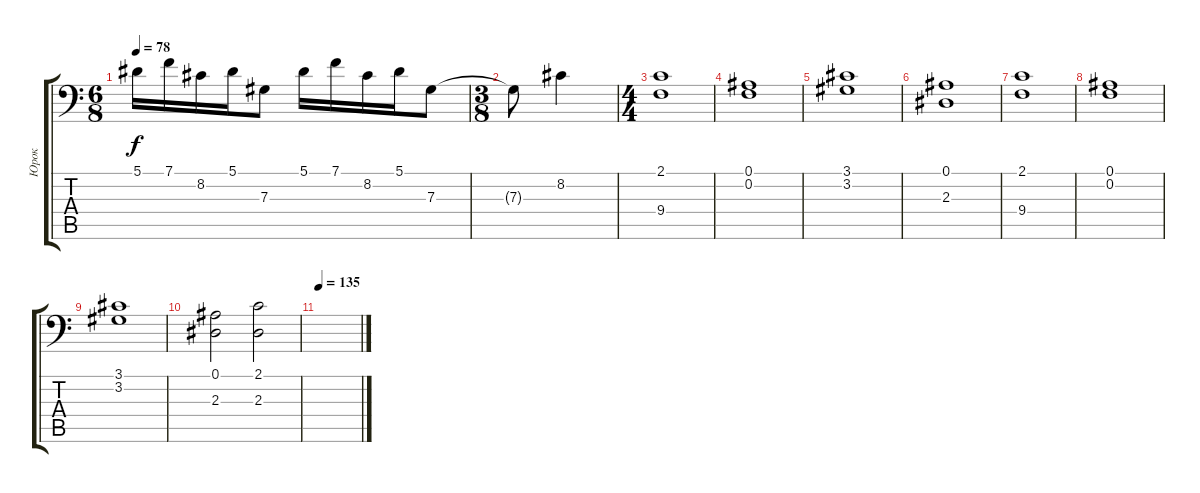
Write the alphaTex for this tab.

\track ("Юрок" "Юрок") {instrument stringensemble2}
\staff {score tabs}
\tuning (Bb3 F3 Db3 Ab2 Eb2 Ab1) {hide}
\ts (6 8)
\tempo 78
\clef f4
\ks c
5.1.16{dy f} 7.1.16 8.2.16 5.1.16 7.3.8 5.1.16 7.1.16 8.2.16 5.1.16 7.3.8 |
\ts (3 8)
7.3{t}.8 8.2.4 |
\ts (4 4)
(2.1 9.4).1 |
(0.1 0.2).1 |
(3.1 3.2).1 |
(0.1 2.3).1 |
(2.1 9.4).1 |
(0.1 0.2).1 |
(3.1 3.2).1 |
(0.1 2.3).2 (2.1 2.3).2 |
\tempo 135
